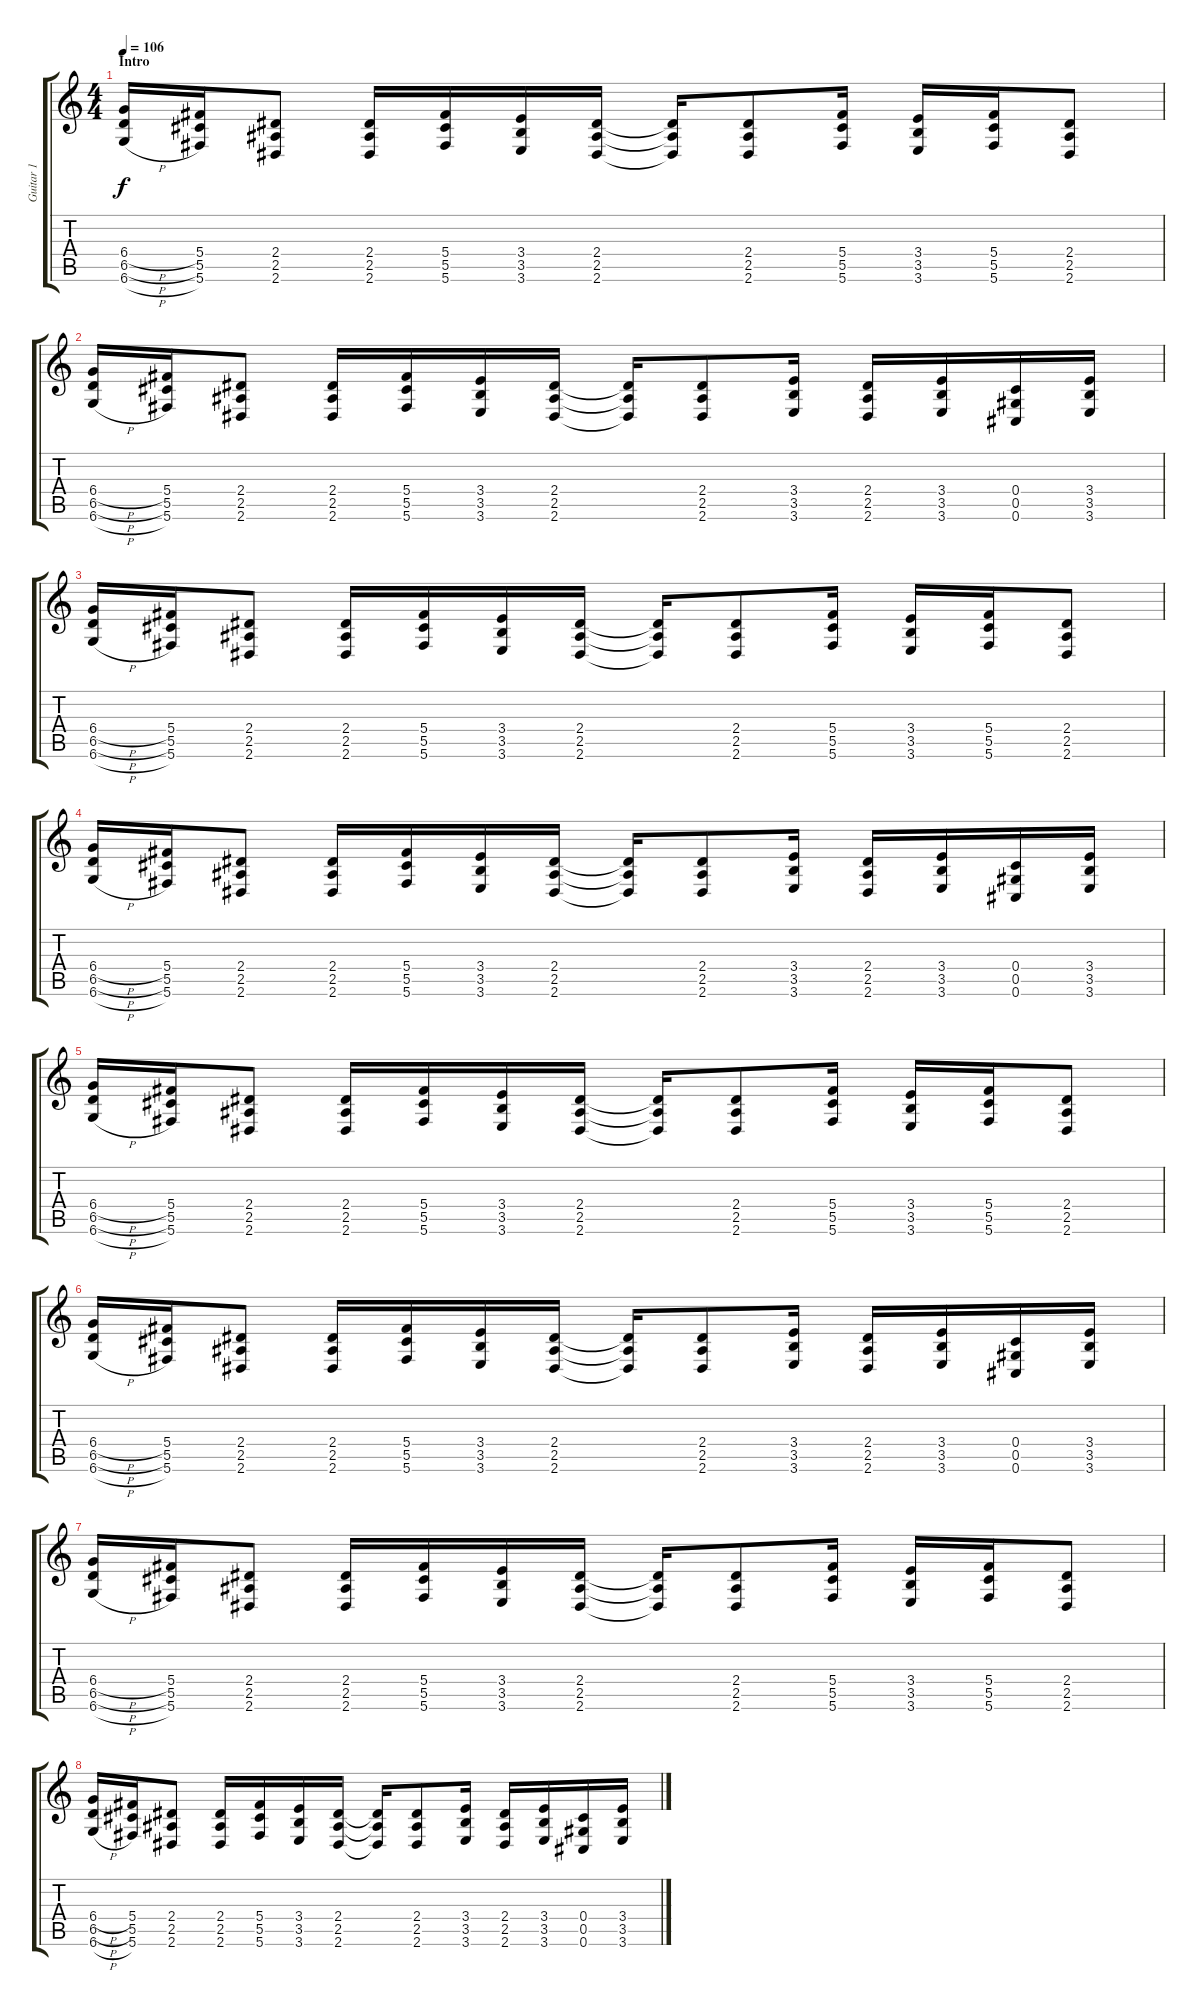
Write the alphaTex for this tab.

\track ("Guitar 1" "Guitar 1") {instrument distortionguitar}
\staff {score tabs}
\tuning (Eb4 Bb3 Gb3 Db3 Ab2 Db2) {hide}
\ts (4 4)
\section ("" "Intro")
\tempo 106
\clef g2
\ks c
(6.4{h} 6.5{h} 6.6{h}).16{dy f instrument distortionguitar} (5.4 5.5 5.6).16 (2.4 2.5 2.6).8 (2.4 2.5 2.6).16 (5.4 5.5 5.6).16 (3.4 3.5 3.6).16 (2.4 2.5 2.6).16 (2.4{t} 2.5{t} 2.6{t}).16 (2.4 2.5 2.6).8 (5.4 5.5 5.6).16 (3.4 3.5 3.6).16 (5.4 5.5 5.6).16 (2.4 2.5 2.6).8 |
(6.4{h} 6.5{h} 6.6{h}).16 (5.4 5.5 5.6).16 (2.4 2.5 2.6).8 (2.4 2.5 2.6).16 (5.4 5.5 5.6).16 (3.4 3.5 3.6).16 (2.4 2.5 2.6).16 (2.4{t} 2.5{t} 2.6{t}).16 (2.4 2.5 2.6).8 (3.4 3.5 3.6).16 (2.4 2.5 2.6).16 (3.4 3.5 3.6).16 (0.4 0.5 0.6).16 (3.4 3.5 3.6).16 |
(6.4{h} 6.5{h} 6.6{h}).16 (5.4 5.5 5.6).16 (2.4 2.5 2.6).8 (2.4 2.5 2.6).16 (5.4 5.5 5.6).16 (3.4 3.5 3.6).16 (2.4 2.5 2.6).16 (2.4{t} 2.5{t} 2.6{t}).16 (2.4 2.5 2.6).8 (5.4 5.5 5.6).16 (3.4 3.5 3.6).16 (5.4 5.5 5.6).16 (2.4 2.5 2.6).8 |
(6.4{h} 6.5{h} 6.6{h}).16 (5.4 5.5 5.6).16 (2.4 2.5 2.6).8 (2.4 2.5 2.6).16 (5.4 5.5 5.6).16 (3.4 3.5 3.6).16 (2.4 2.5 2.6).16 (2.4{t} 2.5{t} 2.6{t}).16 (2.4 2.5 2.6).8 (3.4 3.5 3.6).16 (2.4 2.5 2.6).16 (3.4 3.5 3.6).16 (0.4 0.5 0.6).16 (3.4 3.5 3.6).16 |
(6.4{h} 6.5{h} 6.6{h}).16 (5.4 5.5 5.6).16 (2.4 2.5 2.6).8 (2.4 2.5 2.6).16 (5.4 5.5 5.6).16 (3.4 3.5 3.6).16 (2.4 2.5 2.6).16 (2.4{t} 2.5{t} 2.6{t}).16 (2.4 2.5 2.6).8 (5.4 5.5 5.6).16 (3.4 3.5 3.6).16 (5.4 5.5 5.6).16 (2.4 2.5 2.6).8 |
(6.4{h} 6.5{h} 6.6{h}).16 (5.4 5.5 5.6).16 (2.4 2.5 2.6).8 (2.4 2.5 2.6).16 (5.4 5.5 5.6).16 (3.4 3.5 3.6).16 (2.4 2.5 2.6).16 (2.4{t} 2.5{t} 2.6{t}).16 (2.4 2.5 2.6).8 (3.4 3.5 3.6).16 (2.4 2.5 2.6).16 (3.4 3.5 3.6).16 (0.4 0.5 0.6).16 (3.4 3.5 3.6).16 |
(6.4{h} 6.5{h} 6.6{h}).16 (5.4 5.5 5.6).16 (2.4 2.5 2.6).8 (2.4 2.5 2.6).16 (5.4 5.5 5.6).16 (3.4 3.5 3.6).16 (2.4 2.5 2.6).16 (2.4{t} 2.5{t} 2.6{t}).16 (2.4 2.5 2.6).8 (5.4 5.5 5.6).16 (3.4 3.5 3.6).16 (5.4 5.5 5.6).16 (2.4 2.5 2.6).8 |
(6.4{h} 6.5{h} 6.6{h}).16 (5.4 5.5 5.6).16 (2.4 2.5 2.6).8 (2.4 2.5 2.6).16 (5.4 5.5 5.6).16 (3.4 3.5 3.6).16 (2.4 2.5 2.6).16 (2.4{t} 2.5{t} 2.6{t}).16 (2.4 2.5 2.6).8 (3.4 3.5 3.6).16 (2.4 2.5 2.6).16 (3.4 3.5 3.6).16 (0.4 0.5 0.6).16 (3.4 3.5 3.6).16
